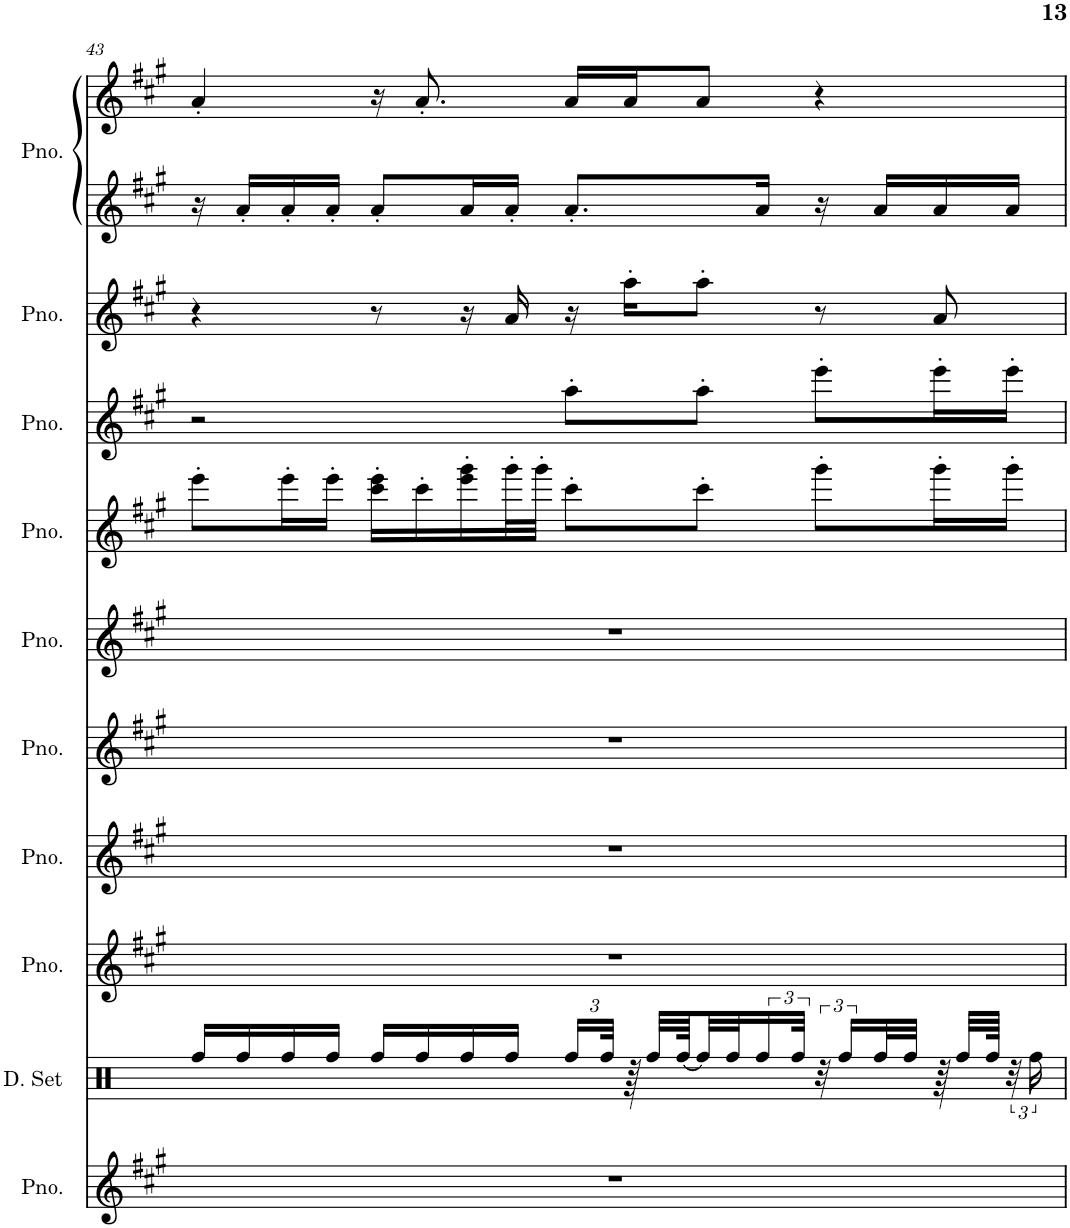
**kern	**kern	**kern	**kern	**kern	**kern	**kern	**kern	**kern	**kern	**kern
*part10	*part9	*part8	*part7	*part6	*part5	*part4	*part3	*part2	*part1	*part1
*staff11	*staff10	*staff9	*staff8	*staff7	*staff6	*staff5	*staff4	*staff3	*staff2	*staff1
*I"Piano	*I"Drumset	*I"Piano	*I"Piano	*I"Piano	*I"Piano	*I"Piano	*I"Piano	*I"Piano	*I"Piano	*
*I'Pno.	*I'D. Set	*I'Pno.	*I'Pno.	*I'Pno.	*I'Pno.	*I'Pno.	*I'Pno.	*I'Pno.	*I'Pno.	*
!!LO:PB:g=z
*clefG2	*clefX	*clefG2	*clefG2	*clefG2	*clefG2	*clefG2	*clefG2	*clefG2	*clefG2	*clefG2
*k[f#c#g#]	*k[]	*k[f#c#g#]	*k[f#c#g#]	*k[f#c#g#]	*k[f#c#g#]	*k[f#c#g#]	*k[f#c#g#]	*k[f#c#g#]	*k[f#c#g#]	*k[f#c#g#]
*M4/4	*M4/4	*M4/4	*M4/4	*M4/4	*M4/4	*M4/4	*M4/4	*M4/4	*M4/4	*M4/4
=43	=43	=43	=43	=43	=43	=43	=43	=43	=43	=43
1r	16Rff/LL	1r	1r	1r	1r	8eee'\L	2r	4r	16r	4a'/
.	16Rff/	.	.	.	.	.	.	.	16a'/LL	.
.	16Rff/	.	.	.	.	16eee'\L	.	.	16a'/	.
.	16Rff/JJ	.	.	.	.	16eee'\JJ	.	.	16a'/JJ	.
.	16Rff/LL	.	.	.	.	16ccc#\' 16eee\'LL	.	8r	8a'/L	16r
.	16Rff/	.	.	.	.	16ccc#'\	.	.	.	8.a'/
.	16Rff/	.	.	.	.	16eee\' 16ggg#\'	.	16r	16a/L	.
.	16Rff/JJ	.	.	.	.	32ggg#'\L	.	16a/	16a'/JJ	.
.	.	.	.	.	.	32ggg#'\JJJ	.	.	.	.
*	*Xbrackettup	*	*	*	*	*	*	*	*	*
.	24Rff/LL	.	.	.	.	8ccc#'\L	8aa'\L	16r	8.a'/L	16a/LL
.	48Rff/JJk	.	.	.	.	.	.	.	.	.
.	64r	.	.	.	.	.	.	16aa'\KL	.	16a/J
.	32Rff/LLL	.	.	.	.	.	.	.	.	.
.	[64Rff/K	.	.	.	.	.	.	.	.	.
.	32Rff/]	.	.	.	.	8ccc#'\J	8aa'\J	8aa'\J	.	8a/J
.	32Rff/J	.	.	.	.	.	.	.	.	.
*	*brackettup	*	*	*	*	*	*	*	*	*
.	24Rff/	.	.	.	.	.	.	.	16a/Jk	.
.	48Rff/JJk	.	.	.	.	.	.	.	.	.
.	48r	.	.	.	.	8ggg#'\L	8eee'\L	8r	16r	4r
.	24Rff/LL	.	.	.	.	.	.	.	.	.
.	32Rff/L	.	.	.	.	.	.	.	16a/LL	.
.	32Rff/JJJ	.	.	.	.	.	.	.	.	.
.	64r	.	.	.	.	16ggg#'\L	16eee'\L	8a/	16a/	.
.	32Rff/LLL	.	.	.	.	.	.	.	.	.
.	64Rff/JJJk	.	.	.	.	.	.	.	.	.
.	48r	.	.	.	.	16ggg#'\JJ	16eee'\JJ	.	16a/JJ	.
.	24Rff\	.	.	.	.	.	.	.	.	.
=	=	=	=	=	=	=	=	=	=	=
*-	*-	*-	*-	*-	*-	*-	*-	*-	*-	*-
